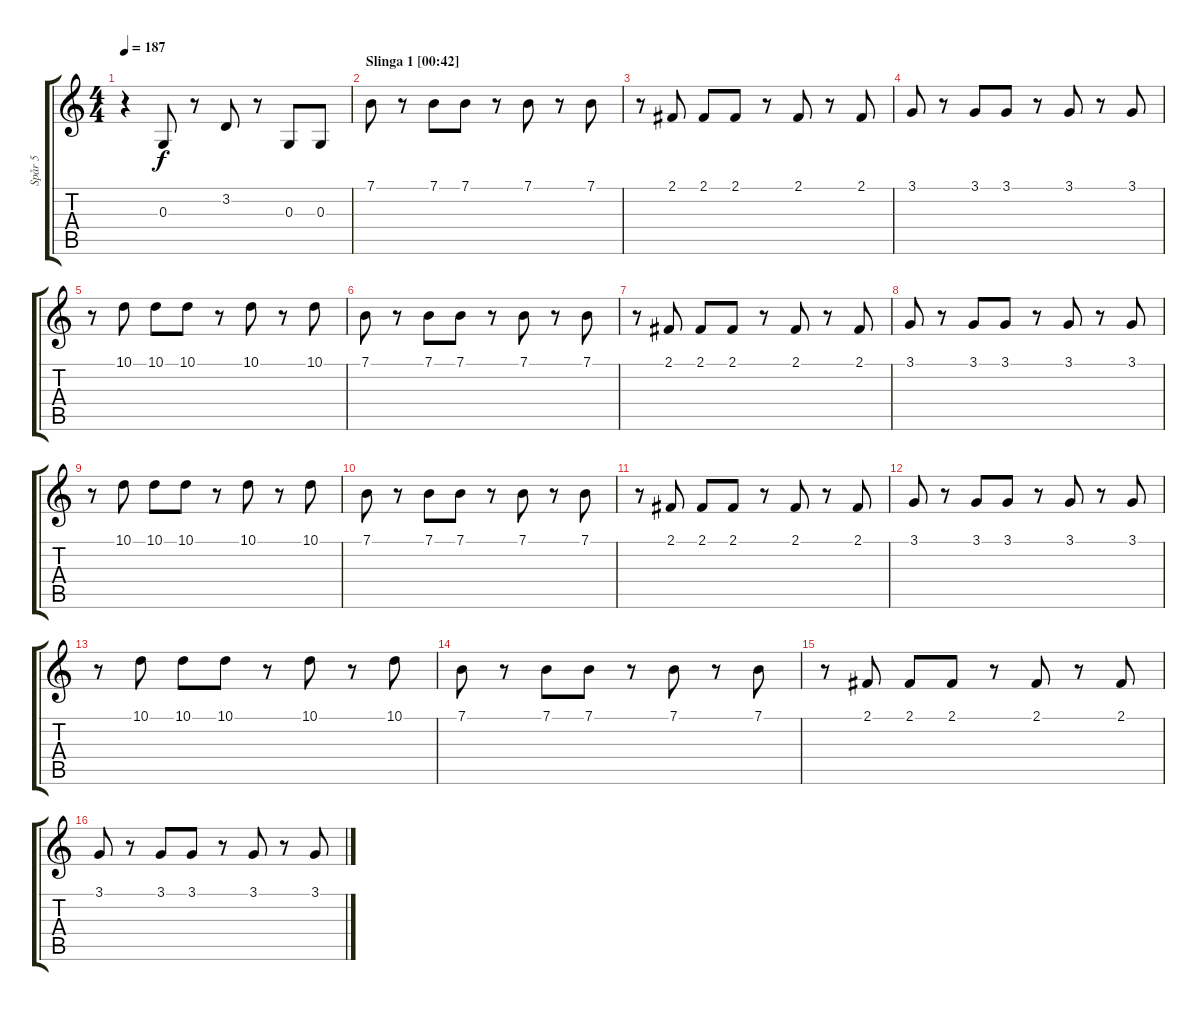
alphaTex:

\track ("Spår 5" "Spår 5") {instrument lead8bassandlead}
\staff {score tabs}
\tuning (E4 B3 G3 D3 A2 E2) {hide}
\ts (4 4)
\tempo 187
\clef g2
\ks c
r.4{dy f} 0.3.8 r.8 3.2.8 r.8 0.3.8 0.3.8 |
\section ("" "Slinga 1 [00:42]")
7.1.8{volume 8} r.8 7.1.8 7.1.8 r.8 7.1.8 r.8 7.1.8 |
r.8 2.1.8 2.1.8 2.1.8 r.8 2.1.8 r.8 2.1.8 |
3.1.8 r.8 3.1.8 3.1.8 r.8 3.1.8 r.8 3.1.8 |
r.8 10.1.8 10.1.8 10.1.8 r.8 10.1.8 r.8 10.1.8 |
7.1.8 r.8 7.1.8 7.1.8 r.8 7.1.8 r.8 7.1.8 |
r.8 2.1.8 2.1.8 2.1.8 r.8 2.1.8 r.8 2.1.8 |
3.1.8 r.8 3.1.8 3.1.8 r.8 3.1.8 r.8 3.1.8 |
r.8 10.1.8 10.1.8 10.1.8 r.8 10.1.8 r.8 10.1.8 |
\section ("" "")
7.1.8 r.8 7.1.8 7.1.8 r.8 7.1.8 r.8 7.1.8 |
r.8 2.1.8 2.1.8 2.1.8 r.8 2.1.8 r.8 2.1.8 |
3.1.8 r.8 3.1.8 3.1.8 r.8 3.1.8 r.8 3.1.8 |
r.8 10.1.8 10.1.8 10.1.8 r.8 10.1.8 r.8 10.1.8 |
7.1.8 r.8 7.1.8 7.1.8 r.8 7.1.8 r.8 7.1.8 |
r.8 2.1.8 2.1.8 2.1.8 r.8 2.1.8 r.8 2.1.8 |
3.1.8 r.8 3.1.8 3.1.8 r.8 3.1.8 r.8 3.1.8
